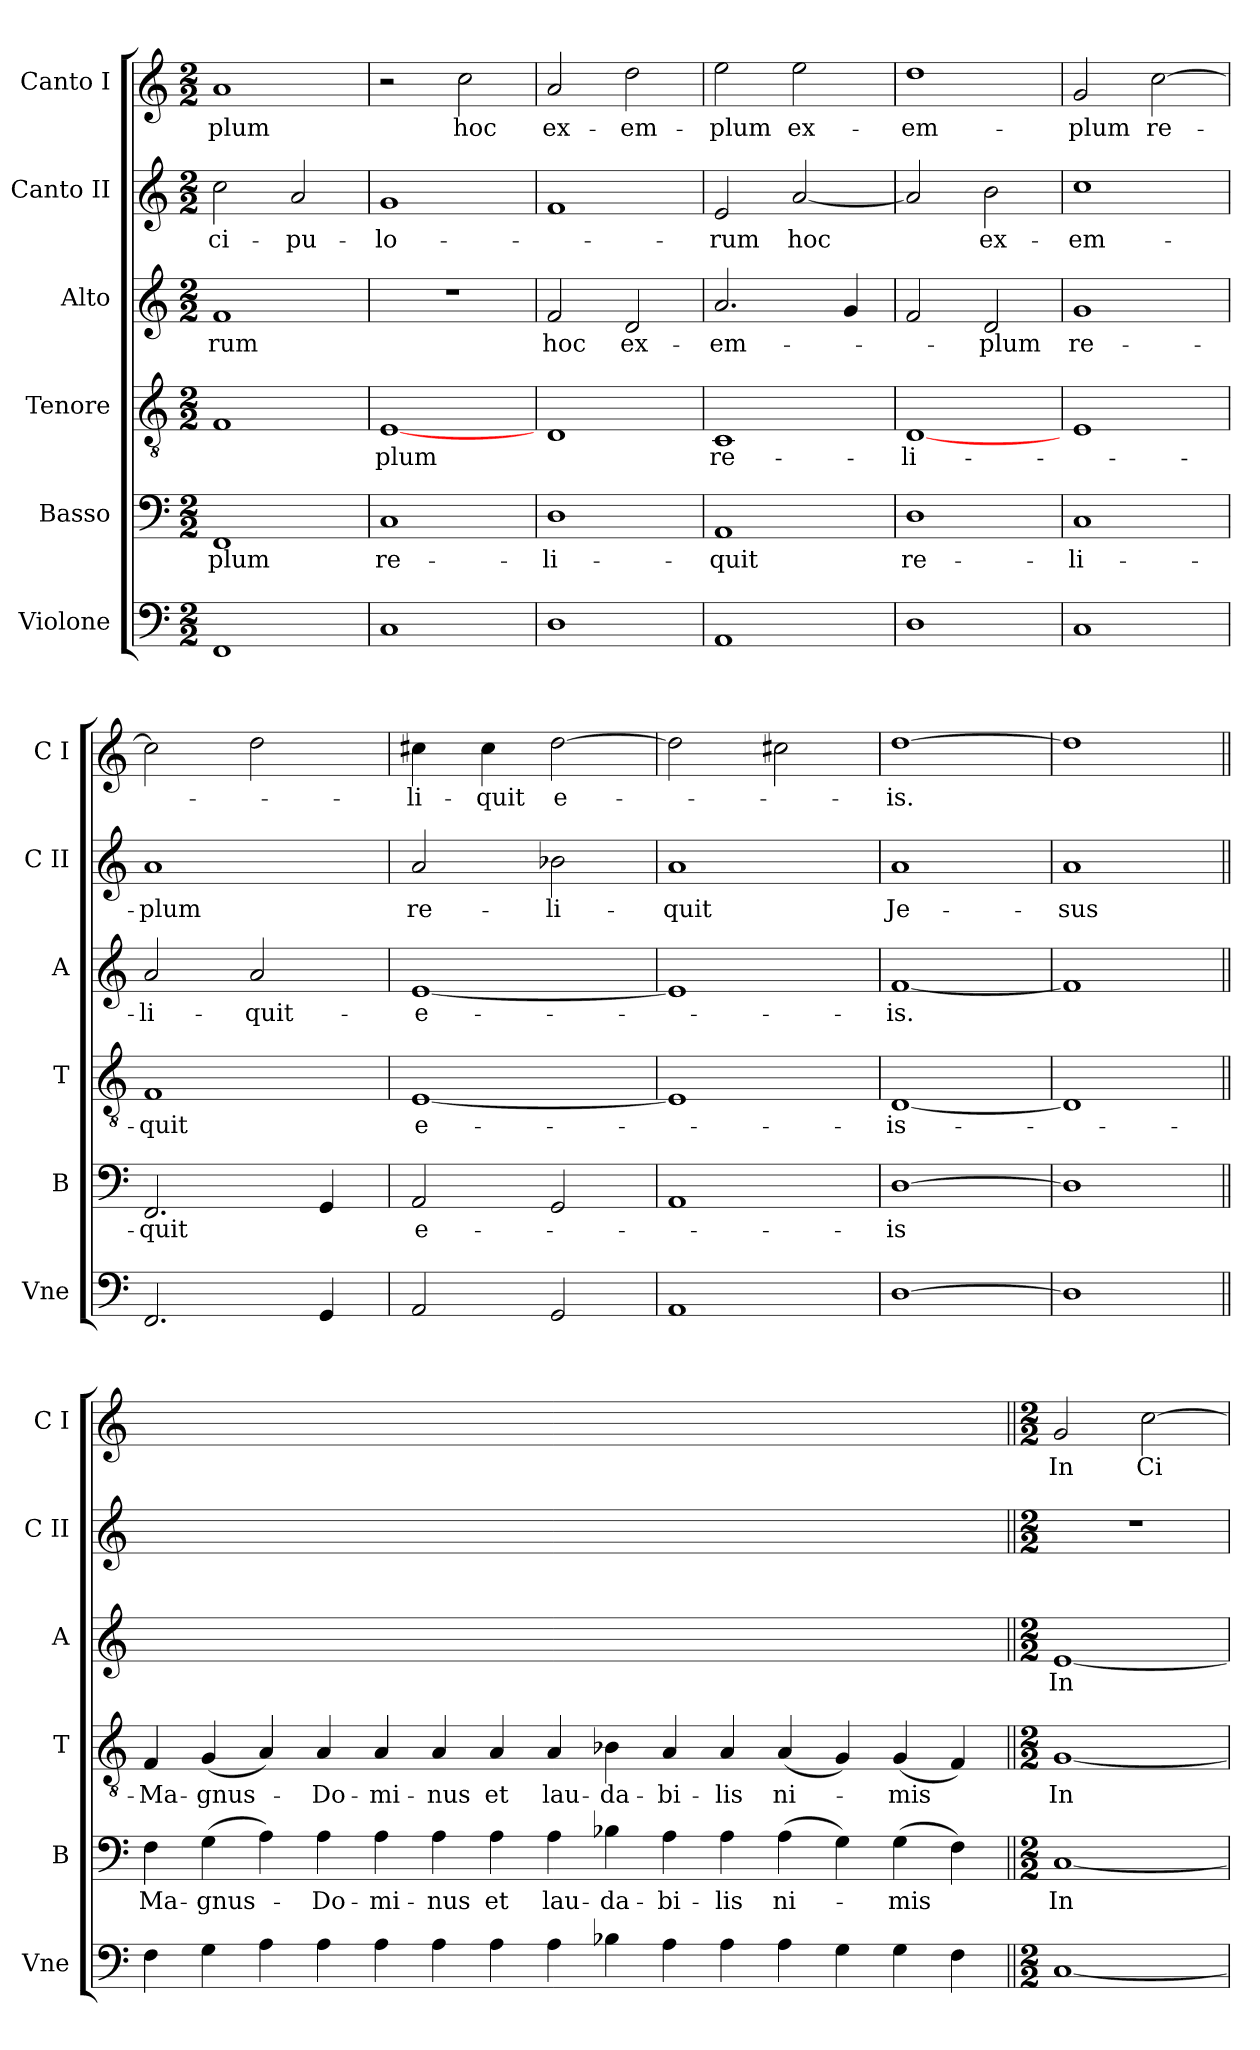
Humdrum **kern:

**kern	**kern	**text	**kern	**text	**kern	**text	**kern	**text	**kern	**text
*part6	*part5	*part5	*part4	*part4	*part3	*part3	*part2	*part2	*part1	*part1
*staff6	*staff5	*staff5	*staff4	*staff4	*staff3	*staff3	*staff2	*staff2	*staff1	*staff1
*I"Violone	*I"Basso	*	*I"Tenore	*	*I"Alto	*	*I"Canto II	*	*I"Canto I	*
*I'Vne	*I'B	*	*I'T	*	*I'A	*	*I'C II	*	*I'C I	*
*clefF4	*clefF4	*	*clefGv2	*	*clefG2	*	*clefG2	*	*clefG2	*
*k[]	*k[]	*	*k[]	*	*k[]	*	*k[]	*	*k[]	*
*M2/2	*M2/2	*	*M2/2	*	*M2/2	*	*M2/2	*	*M2/2	*
=	=	=	=	=	=	=	=	=	=	=
1FF	1FF	-plum	1F	.	1f	-rum	2cc	-ci-	1a	-plum
.	.	.	.	.	.	.	2a	-pu-	.	.
=	=	=	=	=	=	=	=	=	=	=
1C	1C	re-	[1E	-plum	1r	.	1g	-lo-	2r	.
.	.	.	.	.	.	.	.	.	2cc	hoc
=	=	=	=	=	=	=	=	=	=	=
1D	1D	-li-	1D	.	2f	hoc	1f	.	2a	ex-
.	.	.	.	.	2d	ex-	.	.	2dd	-em-
=	=	=	=	=	=	=	=	=	=	=
1AA	1AA	-quit	1C	re-	2.a	-em-	2e	-rum	2ee	-plum
.	.	.	.	.	.	.	[2a	hoc	2ee	ex-
.	.	.	.	.	4g	.	.	.	.	.
=	=	=	=	=	=	=	=	=	=	=
1D	1D	re-	[1D	-li-	2f	.	2a]	.	1dd	-em-
.	.	.	.	.	2d	-plum	2b	ex-	.	.
=	=	=	=	=	=	=	=	=	=	=
1C	1C	-li-	1E	.	1g	re-	1cc	-em-	2g	-plum
.	.	.	.	.	.	.	.	.	[2cc	re-
=	=	=	=	=	=	=	=	=	=	=
2.FF	2.FF	-quit	1F	-quit	2a	-li-	1a	-plum	2cc]	.
.	.	.	.	.	2a	-quit-	.	.	2dd	.
4GG	4GG	.	.	.	.	.	.	.	.	.
=	=	=	=	=	=	=	=	=	=	=
2AA	2AA	e-	[1E	e-	[1e	-e-	2a	re-	4cc#X	-li-
.	.	.	.	.	.	.	.	.	4cc#	-quit
2GG	2GG	.	.	.	.	.	2b-X	-li-	[2dd	e-
=	=	=	=	=	=	=	=	=	=	=
1AA	1AA	.	1E]	.	1e]	.	1a	-quit	2dd]	.
.	.	.	.	.	.	.	.	.	2cc#X	.
=	=	=	=	=	=	=	=	=	=	=
[1D	[1D	-is	[1D	-is-	[1f	-is.	1a	Je-	[1dd	-is.
=	=	=	=	=	=	=	=	=	=	=
1D]	1D]	.	1D]	.	1f]	.	1a	-sus	1dd]	.
=||	=||	=||	=||	=||	=||	=||	=||	=||	=||	=||
4F	4F	Ma-	4F	-Ma-	4%15ryy	.	4%15ryy	.	4%15ryy	.
4G	(>4G	-gnus-	(>4G	-gnus-	.	.	.	.	.	.
4A	4A)	.	4A)	.	.	.	.	.	.	.
4A	4A	-Do-	4A	-Do-	.	.	.	.	.	.
4A	4A	-mi-	4A	-mi-	.	.	.	.	.	.
4A	4A	-nus	4A	-nus	.	.	.	.	.	.
4A	4A	et	4A	et	.	.	.	.	.	.
4A	4A	lau-	4A	lau-	.	.	.	.	.	.
4B-X	4B-X	-da-	4B-X	-da-	.	.	.	.	.	.
4A	4A	-bi-	4A	-bi-	.	.	.	.	.	.
4A	4A	-lis	4A	-lis	.	.	.	.	.	.
4A	(>4A	ni-	(>4A	ni-	.	.	.	.	.	.
4G	4G)	.	4G)	.	.	.	.	.	.	.
4G	(>4G	-mis	(>4G	-mis	.	.	.	.	.	.
4F	4F)	.	4F)	.	.	.	.	.	.	.
=||	=||	=||	=||	=||	=||	=||	=||	=||	=||	=||
*M2/2	*M2/2	*	*M2/2	*	*M2/2	*	*M2/2	*	*M2/2	*
[1C	[1C	In	[1G	In-	[1e	In	1r	.	2g	In
.	.	.	.	.	.	.	.	.	[2cc	Ci-
=	=	=	=	=	=	=	=	=	=	=
*-	*-	*-	*-	*-	*-	*-	*-	*-	*-	*-
